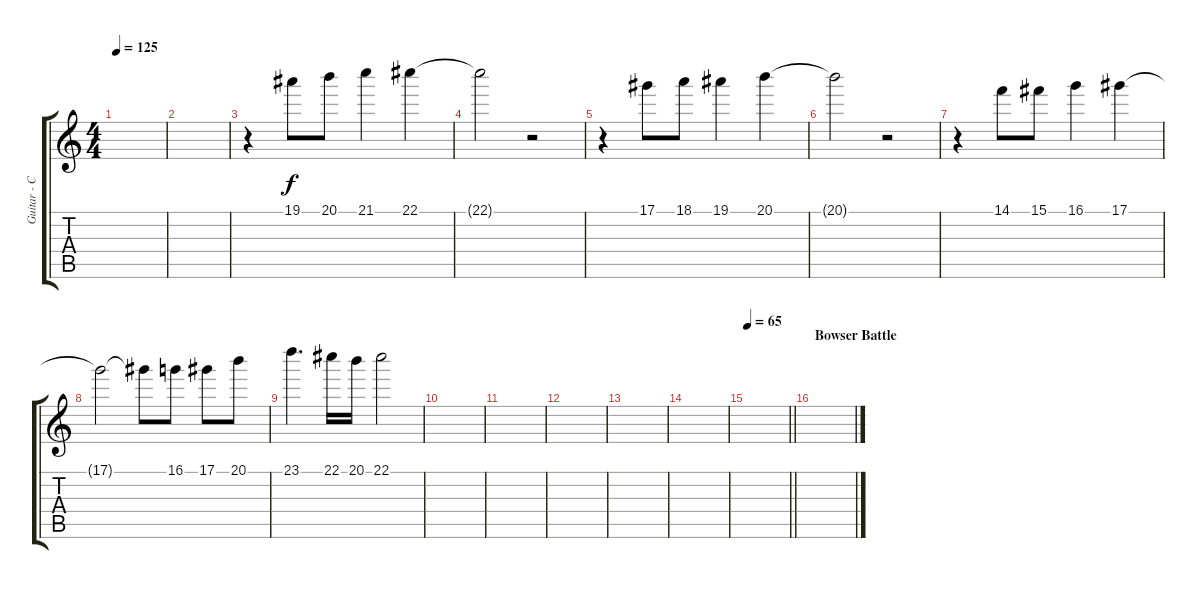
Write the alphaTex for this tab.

\track ("Guitar - Center" "Guitar - C") {instrument distortionguitar}
\staff {score tabs}
\tuning (Eb4 Bb3 Gb3 Db3 Ab2 Db2) {hide}
\ts (4 4)
\tempo 125
\clef g2
\ks c
|
|
r.4 19.1.8 20.1.8 21.1.4 22.1.4 |
22.1{t}.2 r.2 |
r.4 17.1.8 18.1.8 19.1.4 20.1.4 |
20.1{t}.2 r.2 |
r.4 14.1.8 15.1.8 16.1.4 17.1.4 |
17.1{t}.2 17.1{t}.8 16.1.8 17.1.8 20.1.8 |
23.1.4{d} 22.1.16 20.1.16 22.1.2 |
|
|
|
|
|
\tempo 65
\barLineRight lightlight
|
\section ("" "Bowser Battle")
